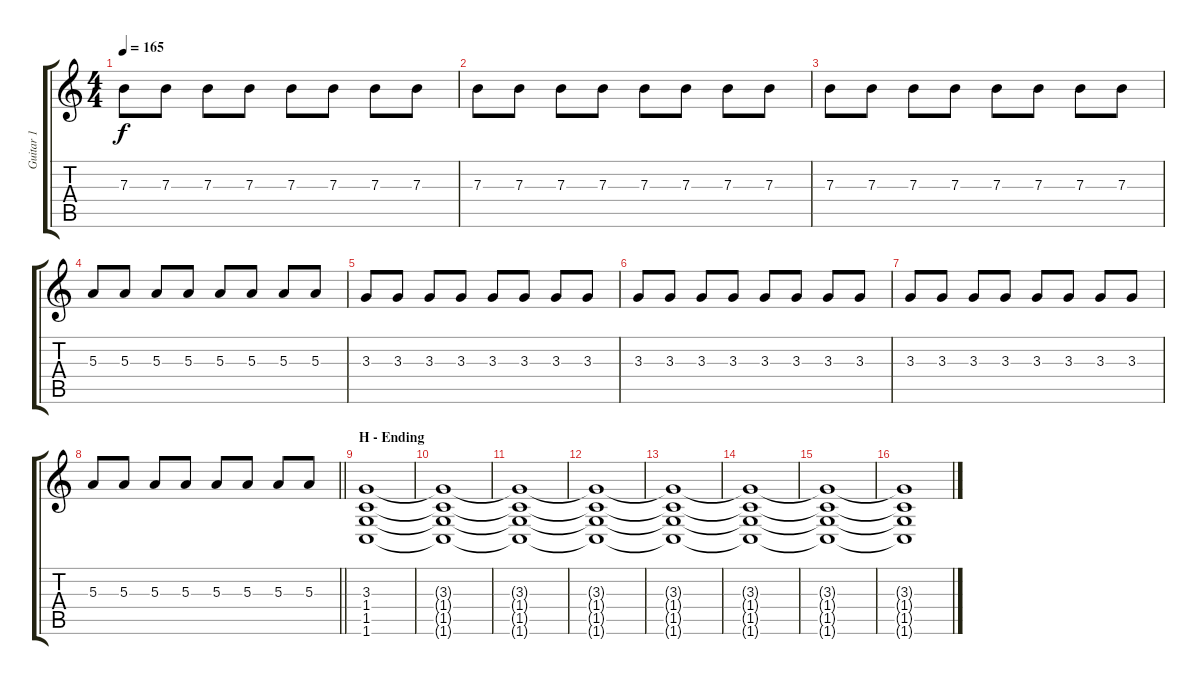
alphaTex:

\track ("Guitar 1" "Guitar 1") {instrument distortionguitar}
\staff {score tabs}
\tuning (Db4 Ab3 E3 B2 Gb2 B1) {hide}
\ts (4 4)
\tempo 165
\clef g2
\ks c
7.3.8{dy f} 7.3.8 7.3.8 7.3.8 7.3.8 7.3.8 7.3.8 7.3.8 |
7.3.8 7.3.8 7.3.8 7.3.8 7.3.8 7.3.8 7.3.8 7.3.8 |
7.3.8 7.3.8 7.3.8 7.3.8 7.3.8 7.3.8 7.3.8 7.3.8 |
5.3.8 5.3.8 5.3.8 5.3.8 5.3.8 5.3.8 5.3.8 5.3.8 |
3.3.8 3.3.8 3.3.8 3.3.8 3.3.8 3.3.8 3.3.8 3.3.8 |
3.3.8 3.3.8 3.3.8 3.3.8 3.3.8 3.3.8 3.3.8 3.3.8 |
3.3.8 3.3.8 3.3.8 3.3.8 3.3.8 3.3.8 3.3.8 3.3.8 |
\barLineRight lightlight
5.3.8 5.3.8 5.3.8 5.3.8 5.3.8 5.3.8 5.3.8 5.3.8 |
\section ("" "H - Ending")
(3.3 1.4 1.5 1.6).1{volume 7} |
(3.3{t} 1.4{t} 1.5{t} 1.6{t}).1 |
(3.3{t} 1.4{t} 1.5{t} 1.6{t}).1 |
(3.3{t} 1.4{t} 1.5{t} 1.6{t}).1 |
(3.3{t} 1.4{t} 1.5{t} 1.6{t}).1{volume 0} |
(3.3{t} 1.4{t} 1.5{t} 1.6{t}).1 |
(3.3{t} 1.4{t} 1.5{t} 1.6{t}).1 |
(3.3{t} 1.4{t} 1.5{t} 1.6{t}).1
